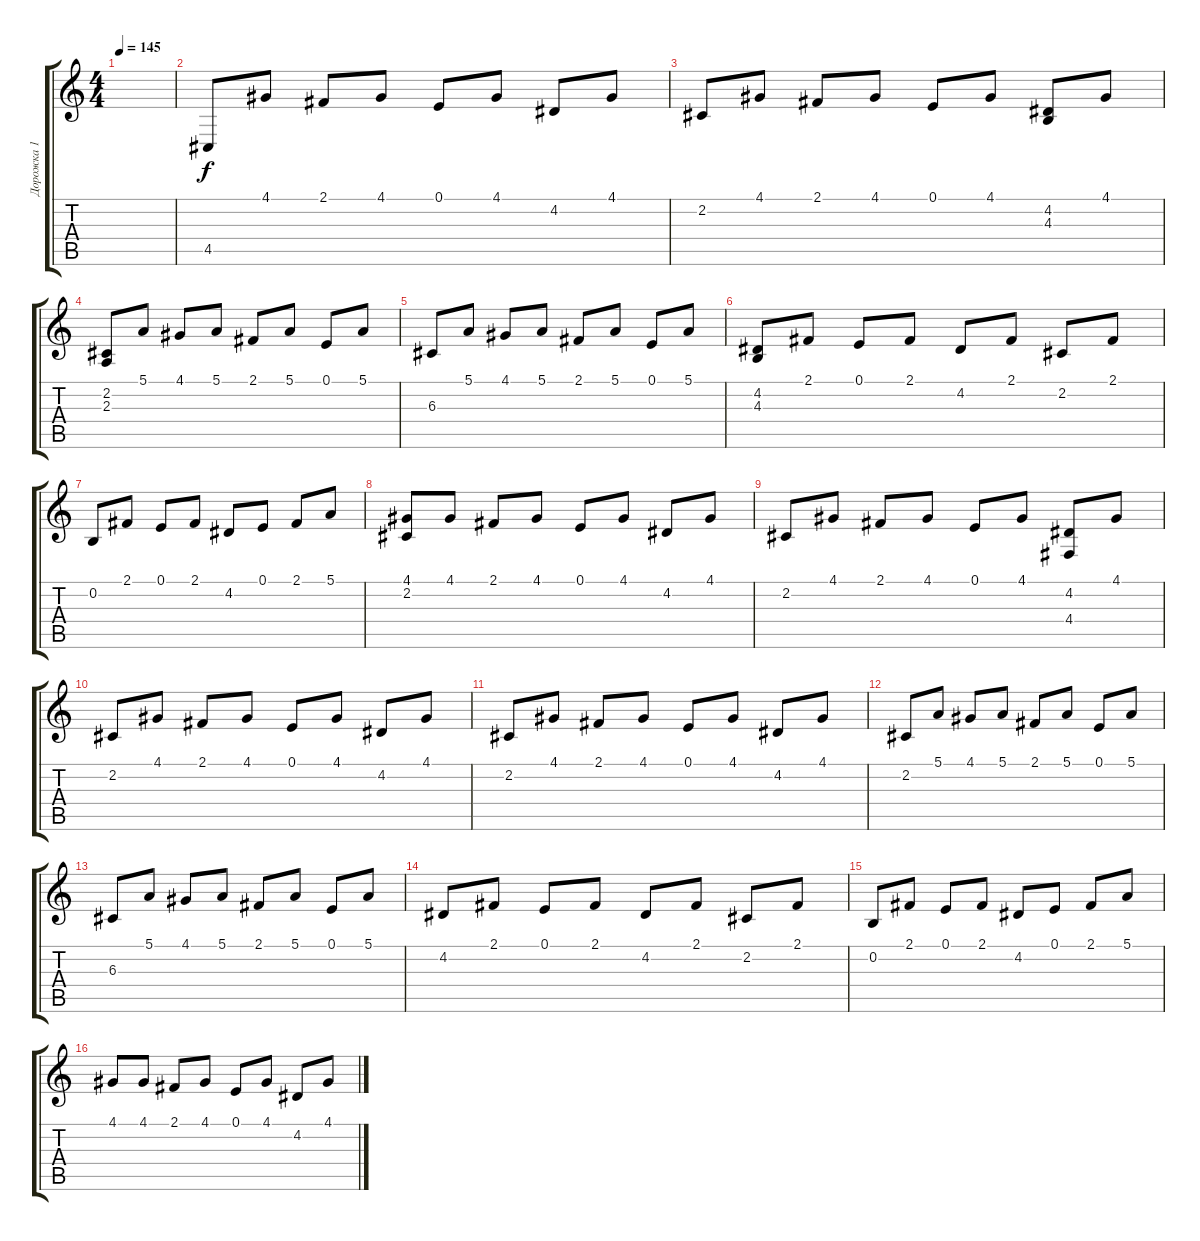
\track ("Дорожка 1" "Дорожка 1") {instrument harpsichord}
\staff {score tabs}
\tuning (E4 B3 G3 D3 A2 E2) {hide}
\ts (4 4)
\tempo 145
\clef g2
\ks c
|
4.5.8 4.1.8 2.1.8 4.1.8 0.1.8 4.1.8 4.2.8 4.1.8 |
2.2.8 4.1.8 2.1.8 4.1.8 0.1.8 4.1.8 (4.2 4.3).8 4.1.8 |
(2.2 2.3).8 5.1.8 4.1.8 5.1.8 2.1.8 5.1.8 0.1.8 5.1.8 |
6.3.8 5.1.8 4.1.8 5.1.8 2.1.8 5.1.8 0.1.8 5.1.8 |
(4.2 4.3).8 2.1.8 0.1.8 2.1.8 4.2.8 2.1.8 2.2.8 2.1.8 |
0.2.8 2.1.8 0.1.8 2.1.8 4.2.8 0.1.8 2.1.8 5.1.8 |
(4.1 2.2).8 4.1.8 2.1.8 4.1.8 0.1.8 4.1.8 4.2.8 4.1.8 |
2.2.8 4.1.8 2.1.8 4.1.8 0.1.8 4.1.8 (4.2 4.4).8 4.1.8 |
2.2.8 4.1.8 2.1.8 4.1.8 0.1.8 4.1.8 4.2.8 4.1.8 |
2.2.8 4.1.8 2.1.8 4.1.8 0.1.8 4.1.8 4.2.8 4.1.8 |
2.2.8 5.1.8 4.1.8 5.1.8 2.1.8 5.1.8 0.1.8 5.1.8 |
6.3.8 5.1.8 4.1.8 5.1.8 2.1.8 5.1.8 0.1.8 5.1.8 |
4.2.8 2.1.8 0.1.8 2.1.8 4.2.8 2.1.8 2.2.8 2.1.8 |
0.2.8 2.1.8 0.1.8 2.1.8 4.2.8 0.1.8 2.1.8 5.1.8 |
4.1.8 4.1.8 2.1.8 4.1.8 0.1.8 4.1.8 4.2.8 4.1.8
